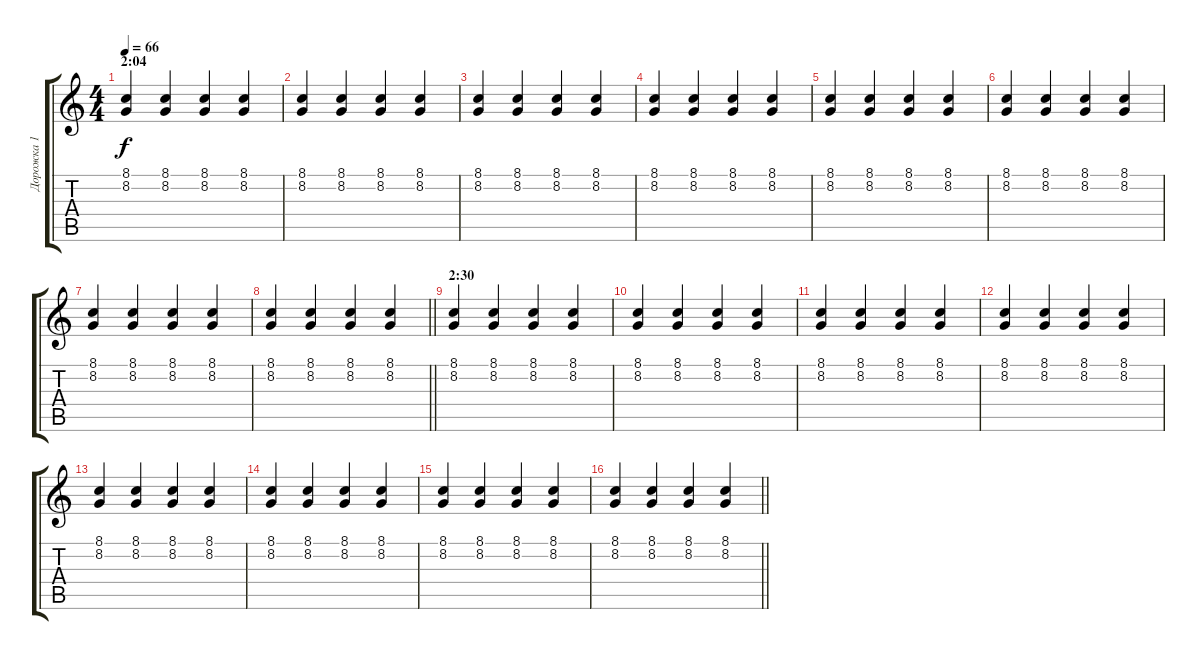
\track ("Дорожка 1" "Дорожка 1") {instrument acousticgrandpiano}
\staff {score tabs}
\tuning (E4 B3 G3 D3 A2 E2) {hide}
\ts (4 4)
\section ("" "2:04")
\tempo 66
\clef g2
\ks c
(8.1 8.2).4{dy f volume 12} (8.1 8.2).4 (8.1 8.2).4 (8.1 8.2).4 |
(8.1 8.2).4 (8.1 8.2).4 (8.1 8.2).4 (8.1 8.2).4 |
(8.1 8.2).4{volume 12} (8.1 8.2).4 (8.1 8.2).4 (8.1 8.2).4 |
(8.1 8.2).4 (8.1 8.2).4 (8.1 8.2).4 (8.1 8.2).4 |
(8.1 8.2).4{volume 12} (8.1 8.2).4 (8.1 8.2).4 (8.1 8.2).4 |
(8.1 8.2).4 (8.1 8.2).4 (8.1 8.2).4 (8.1 8.2).4 |
(8.1 8.2).4{volume 12} (8.1 8.2).4 (8.1 8.2).4 (8.1 8.2).4 |
\barLineRight lightlight
(8.1 8.2).4 (8.1 8.2).4 (8.1 8.2).4 (8.1 8.2).4 |
\section ("" "2:30")
(8.1 8.2).4{volume 12} (8.1 8.2).4 (8.1 8.2).4 (8.1 8.2).4 |
(8.1 8.2).4 (8.1 8.2).4 (8.1 8.2).4 (8.1 8.2).4 |
(8.1 8.2).4{volume 12} (8.1 8.2).4 (8.1 8.2).4 (8.1 8.2).4 |
(8.1 8.2).4 (8.1 8.2).4 (8.1 8.2).4 (8.1 8.2).4 |
(8.1 8.2).4{volume 12} (8.1 8.2).4 (8.1 8.2).4 (8.1 8.2).4 |
(8.1 8.2).4 (8.1 8.2).4 (8.1 8.2).4 (8.1 8.2).4 |
(8.1 8.2).4{volume 12} (8.1 8.2).4 (8.1 8.2).4 (8.1 8.2).4 |
\barLineRight lightlight
(8.1 8.2).4 (8.1 8.2).4 (8.1 8.2).4 (8.1 8.2).4
